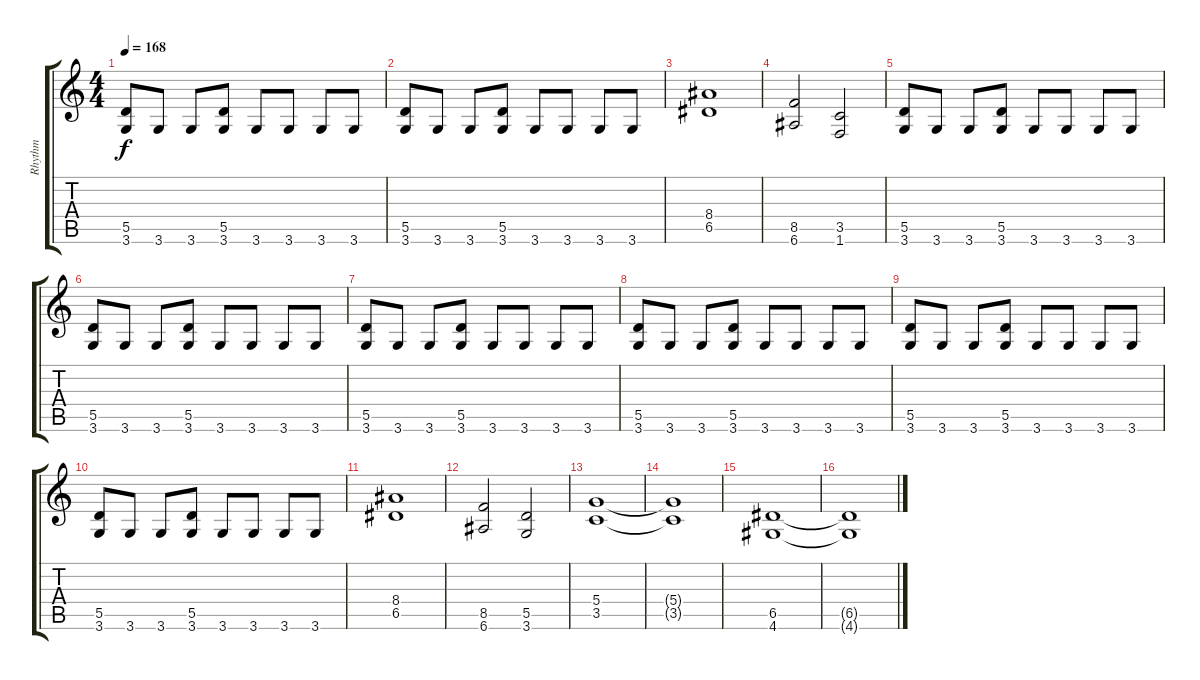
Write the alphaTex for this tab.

\track ("Rhythm" "Rhythm") {instrument overdrivenguitar}
\staff {score tabs}
\tuning (E4 B3 G3 D3 A2 E2) {hide}
\ts (4 4)
\tempo 168
\clef g2
\ks c
(5.5 3.6).8{dy f} 3.6.8 3.6.8 (5.5 3.6).8 3.6.8 3.6.8 3.6.8 3.6.8 |
(5.5 3.6).8 3.6.8 3.6.8 (5.5 3.6).8 3.6.8 3.6.8 3.6.8 3.6.8 |
(8.4 6.5).1 |
(8.5 6.6).2 (3.5 1.6).2 |
(5.5 3.6).8 3.6.8 3.6.8 (5.5 3.6).8 3.6.8 3.6.8 3.6.8 3.6.8 |
(5.5 3.6).8 3.6.8 3.6.8 (5.5 3.6).8 3.6.8 3.6.8 3.6.8 3.6.8 |
(5.5 3.6).8 3.6.8 3.6.8 (5.5 3.6).8 3.6.8 3.6.8 3.6.8 3.6.8 |
(5.5 3.6).8 3.6.8 3.6.8 (5.5 3.6).8 3.6.8 3.6.8 3.6.8 3.6.8 |
(5.5 3.6).8 3.6.8 3.6.8 (5.5 3.6).8 3.6.8 3.6.8 3.6.8 3.6.8 |
(5.5 3.6).8 3.6.8 3.6.8 (5.5 3.6).8 3.6.8 3.6.8 3.6.8 3.6.8 |
(8.4 6.5).1 |
(8.5 6.6).2 (5.5 3.6).2 |
(5.4 3.5).1 |
(5.4{t} 3.5{t}).1 |
(6.5 4.6).1 |
(6.5{t} 4.6{t}).1
